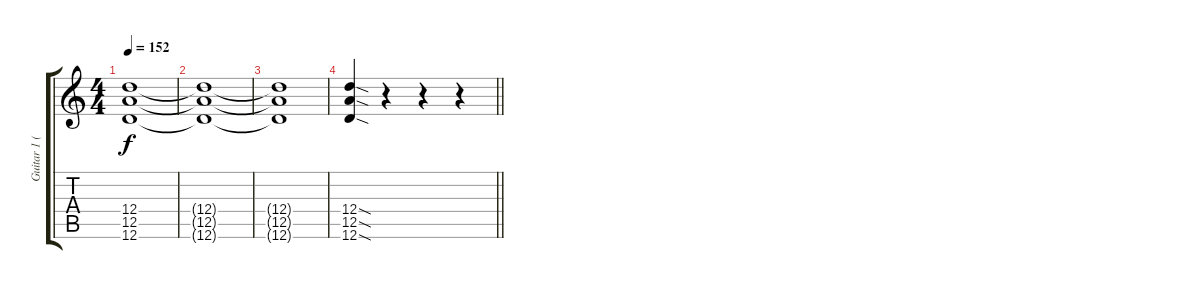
\track ("Guitar 1 (Drop D)" "Guitar 1 (") {instrument acousticguitarsteel}
\staff {score tabs}
\tuning (E4 B3 G3 D3 A2 D2) {hide}
\ts (4 4)
\tempo 152
\clef g2
\ks c
(12.4 12.5 12.6).1{dy f} |
(12.4{t} 12.5{t} 12.6{t}).1 |
(12.4{t} 12.5{t} 12.6{t}).1 |
\barLineRight lightlight
(12.4{sod} 12.5{sod} 12.6{sod}).4 r.4 r.4 r.4
